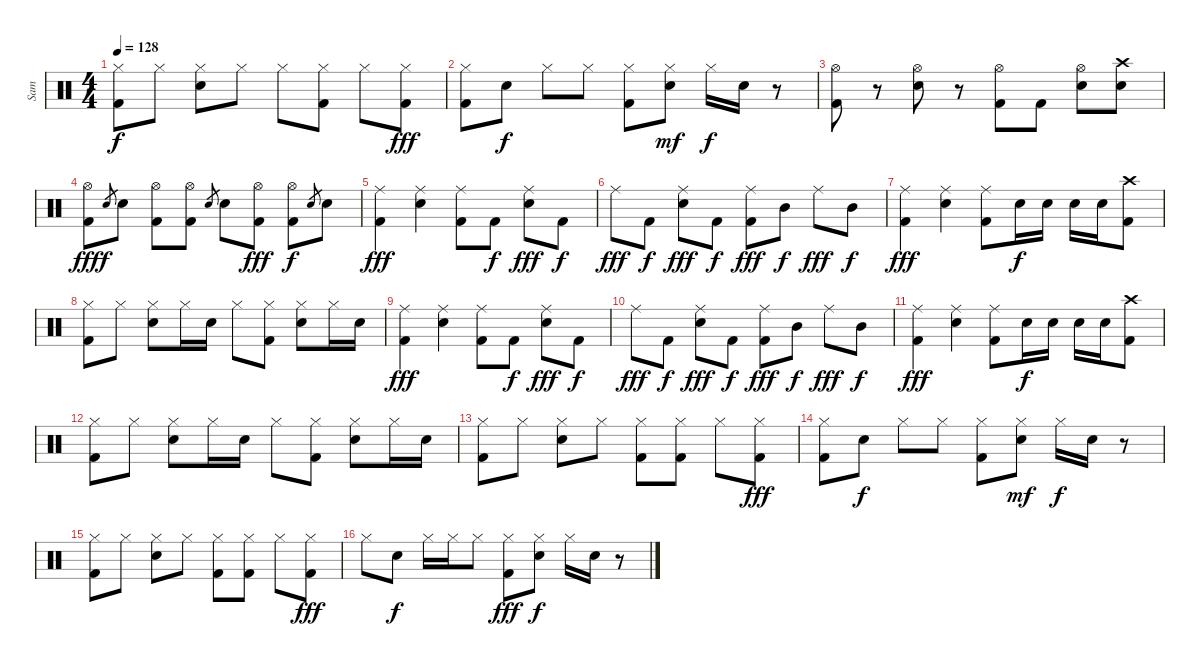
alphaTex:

\track ("Sam" "Sam") {instrument percussion}
\staff {score}
\articulation defaults
\ts (4 4)
\tempo 128
\clef neutral
\ks c
("Hi-Hat (closed)" "Kick (hit) 2").8{dy f} "Hi-Hat (closed)".8 ("Hi-Hat (closed)" "Electric Snare (hit)").8 "Hi-Hat (closed)".8 "Hi-Hat (closed)".8 ("Hi-Hat (closed)" "Kick (hit) 2").8 "Hi-Hat (closed)".8 ("Hi-Hat (closed)" "Kick (hit) 2").8{dy fff} |
("Hi-Hat (closed)" "Kick (hit) 2").8 "Electric Snare (hit)".8{dy f} "Hi-Hat (closed)".8 "Hi-Hat (closed)".8 ("Hi-Hat (closed)" "Kick (hit) 2").8 ("Hi-Hat (closed)" "Electric Snare (hit)").8{dy mf} "Hi-Hat (closed)".16{dy f} "Electric Snare (hit)".16 r.8 |
("Hi-Hat (open)" "Kick (hit) 2").8 r.8 ("Hi-Hat (open)" "Electric Snare (hit)").8 r.8 ("Hi-Hat (open)" "Kick (hit) 2").8 "Kick (hit) 2".8 ("Hi-Hat (open)" "Electric Snare (hit)").8 ("Crash high (hit)" "Electric Snare (hit)").8 |
("Hi-Hat (open)" "Kick (hit) 2").8{dy fff} "Electric Snare (hit)".8{gr dy f} "Electric Snare (hit)".8 ("Hi-Hat (open)" "Kick (hit) 2").8 ("Hi-Hat (open)" "Kick (hit) 2").8 "Electric Snare (hit)".8{gr} "Electric Snare (hit)".8 ("Hi-Hat (open)" "Kick (hit) 2").8{dy fff} ("Hi-Hat (open)" "Kick (hit) 2").8{dy f} "Electric Snare (hit)".8{gr} "Electric Snare (hit)".8 |
("Ride (middle)" "Kick (hit) 2").4{dy fff} ("Ride (middle)" "Electric Snare (hit)").4 ("Ride (middle)" "Kick (hit) 2").8 "Kick (hit) 2".8{dy f} ("Ride (middle)" "Electric Snare (hit)").8{dy fff} "Kick (hit) 2".8{dy f} |
"Ride (middle)".8{dy fff} "Kick (hit) 2".8{dy f} ("Ride (middle)" "Electric Snare (hit)").8{dy fff} "Kick (hit) 2".8{dy f} ("Ride (middle)" "Kick (hit) 2").8{dy fff} "Mid Tom (hit)".8{dy f} "Ride (middle)".8{dy fff} "Mid Tom (hit)".8{dy f} |
("Ride (middle)" "Kick (hit) 2").4{dy fff} ("Ride (middle)" "Electric Snare (hit)").4 ("Ride (middle)" "Kick (hit) 2").8 "Electric Snare (hit)".16{dy f} "Electric Snare (hit)".16 "Electric Snare (hit)".16 "Electric Snare (hit)".16 ("Crash high (hit)" "Kick (hit) 2").8 |
("Hi-Hat (closed)" "Kick (hit) 2").8 "Hi-Hat (closed)".8 ("Hi-Hat (closed)" "Electric Snare (hit)").8 "Hi-Hat (closed)".16 "Electric Snare (hit)".16 "Hi-Hat (closed)".8 ("Hi-Hat (closed)" "Kick (hit) 2").8 ("Hi-Hat (closed)" "Electric Snare (hit)").8 "Hi-Hat (closed)".16 "Electric Snare (hit)".16 |
("Ride (middle)" "Kick (hit) 2").4{dy fff} ("Ride (middle)" "Electric Snare (hit)").4 ("Ride (middle)" "Kick (hit) 2").8 "Kick (hit) 2".8{dy f} ("Ride (middle)" "Electric Snare (hit)").8{dy fff} "Kick (hit) 2".8{dy f} |
"Ride (middle)".8{dy fff} "Kick (hit) 2".8{dy f} ("Ride (middle)" "Electric Snare (hit)").8{dy fff} "Kick (hit) 2".8{dy f} ("Ride (middle)" "Kick (hit) 2").8{dy fff} "Mid Tom (hit)".8{dy f} "Ride (middle)".8{dy fff} "Mid Tom (hit)".8{dy f} |
("Ride (middle)" "Kick (hit) 2").4{dy fff} ("Ride (middle)" "Electric Snare (hit)").4 ("Ride (middle)" "Kick (hit) 2").8 "Electric Snare (hit)".16{dy f} "Electric Snare (hit)".16 "Electric Snare (hit)".16 "Electric Snare (hit)".16 ("Crash high (hit)" "Kick (hit) 2").8 |
("Hi-Hat (closed)" "Kick (hit) 2").8 "Hi-Hat (closed)".8 ("Hi-Hat (closed)" "Electric Snare (hit)").8 "Hi-Hat (closed)".16 "Electric Snare (hit)".16 "Hi-Hat (closed)".8 ("Hi-Hat (closed)" "Kick (hit) 2").8 ("Hi-Hat (closed)" "Electric Snare (hit)").8 "Hi-Hat (closed)".16 "Electric Snare (hit)".16 |
("Hi-Hat (closed)" "Kick (hit) 2").8 "Hi-Hat (closed)".8 ("Hi-Hat (closed)" "Electric Snare (hit)").8 "Hi-Hat (closed)".8 ("Hi-Hat (closed)" "Kick (hit) 2").8 ("Hi-Hat (closed)" "Kick (hit) 2").8 "Hi-Hat (closed)".8 ("Hi-Hat (closed)" "Kick (hit) 2").8{dy fff} |
("Hi-Hat (closed)" "Kick (hit) 2").8 "Electric Snare (hit)".8{dy f} "Hi-Hat (closed)".8 "Hi-Hat (closed)".8 ("Hi-Hat (closed)" "Kick (hit) 2").8 ("Hi-Hat (closed)" "Electric Snare (hit)").8{dy mf} "Hi-Hat (closed)".16{dy f} "Electric Snare (hit)".16 r.8 |
("Hi-Hat (closed)" "Kick (hit) 2").8 "Hi-Hat (closed)".8 ("Hi-Hat (closed)" "Electric Snare (hit)").8 "Hi-Hat (closed)".8 ("Hi-Hat (closed)" "Kick (hit) 2").8 ("Hi-Hat (closed)" "Kick (hit) 2").8 "Hi-Hat (closed)".8 ("Hi-Hat (closed)" "Kick (hit) 2").8{dy fff} |
"Hi-Hat (closed)".8 "Electric Snare (hit)".8{dy f} "Hi-Hat (closed)".16 "Hi-Hat (closed)".16 "Hi-Hat (closed)".8 ("Hi-Hat (closed)" "Kick (hit) 2").8{dy fff} ("Hi-Hat (closed)" "Electric Snare (hit)").8{dy f} "Hi-Hat (closed)".16 "Electric Snare (hit)".16 r.8
